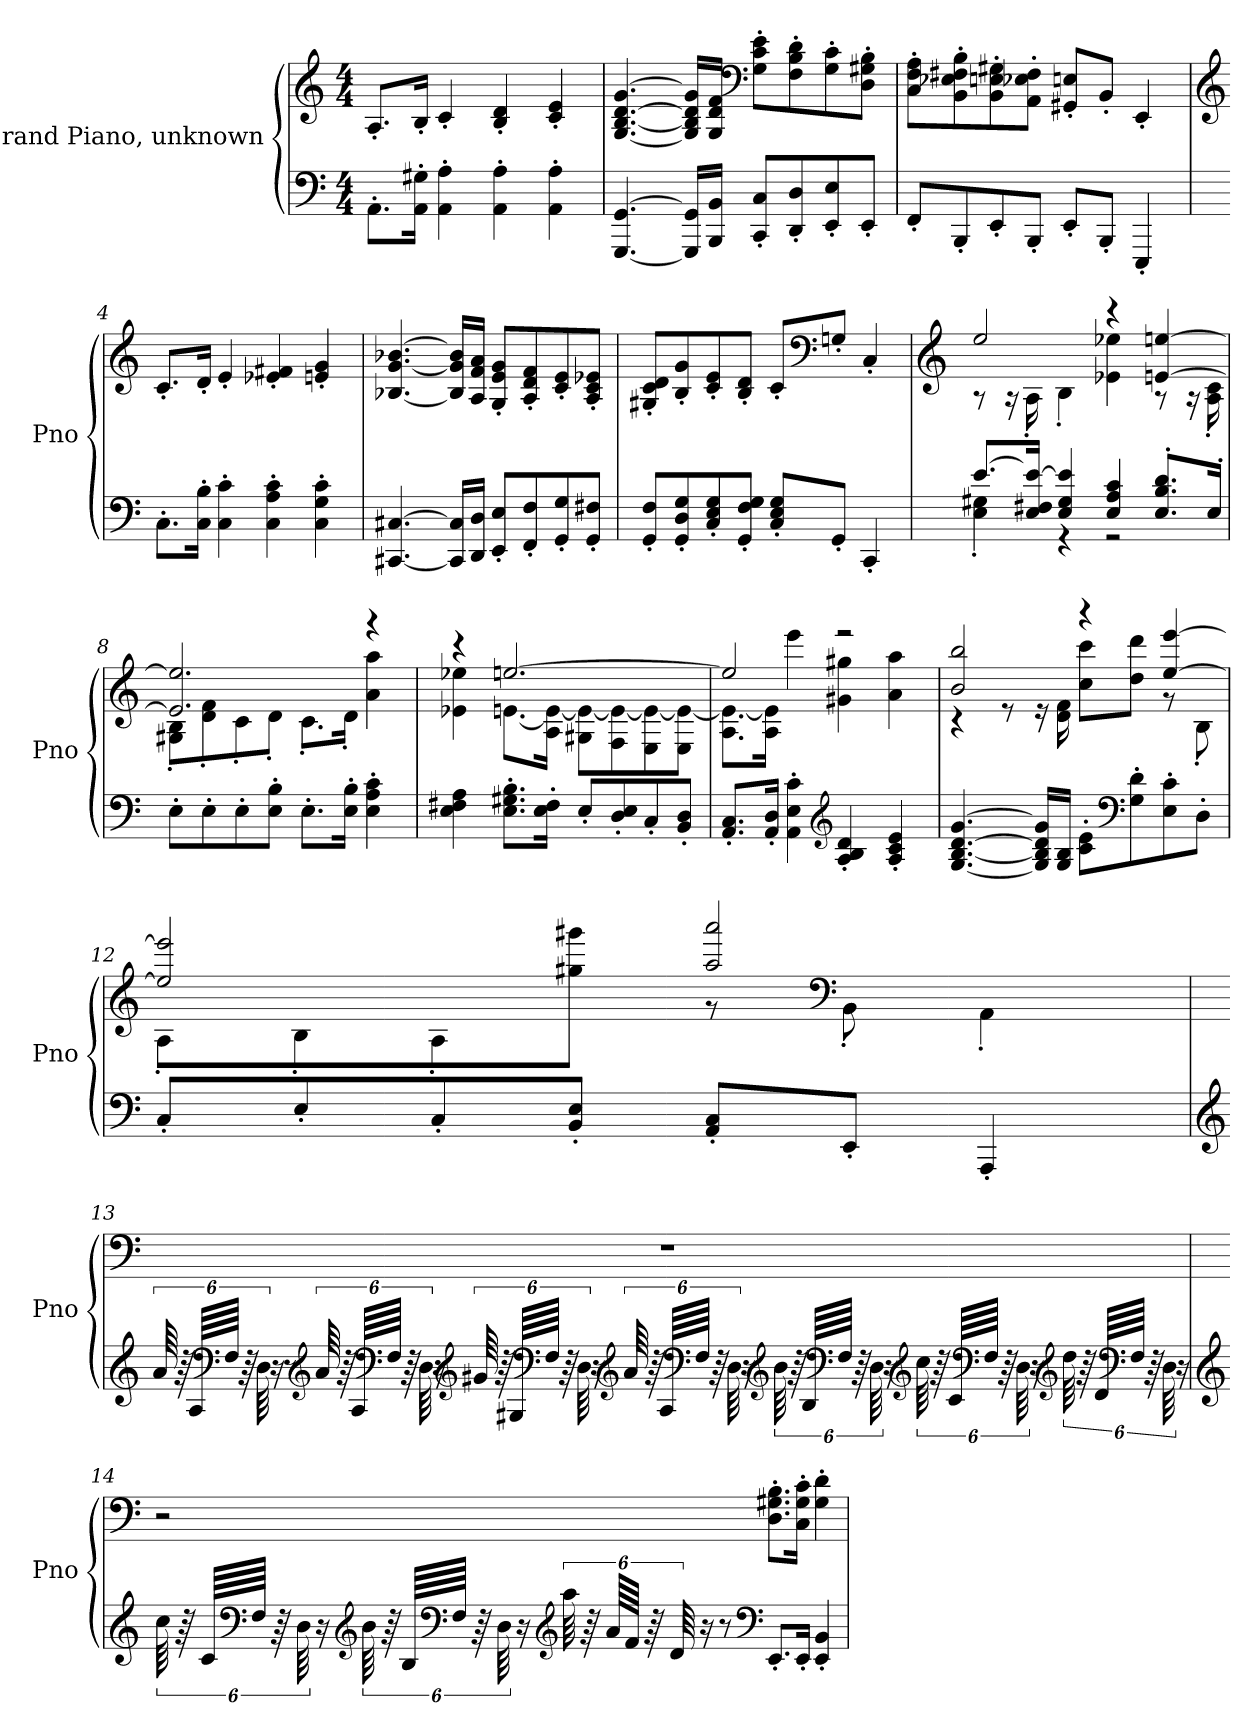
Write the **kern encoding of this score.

**kern	**kern
*part1	*part1
*staff2	*staff1
*I"Grand Piano, unknown	*
*I'Pno	*
*clefF4	*clefG2
*k[]	*k[]
*M4/4	*M4/4
*MM120	*MM120
=1	=1
8.AA'\L	8.A'/L
16AA\' 16G#X\'Jk	16B'/Jk
4AA\' 4A\'	4c'/
4AA\' 4A\'	4B/' 4d/'
4AA\' 4A\'	4c/' 4e/'
=2	=2
[4.GGG/ [4.GG/	[4.G/ [4.B/ [4.d/ [4.g/
16GGG/] 16GG/]LL	16G/] 16B/] 16d/] 16g/]LL
16BBB/ 16BB/JJ	16G/ 16d/ 16f/JJ
*	*clefF4
8CC/' 8C/'L	8G\' 8c\' 8e\'L
8DD/' 8D/'	8F\' 8B\' 8d\'
8EE/' 8E/'	8G\' 8c\'
8EE'/J	8D\' 8G#X\' 8B\'J
=3	=3
8FF'/L	8C\' 8F\' 8A\'L
8BBB'/	8BB\' 8E-X\' 8F#X\' 8B\'
8EE'/	8BB\' 8En\' 8G#X\'
8BBB'/J	8AA\' 8E-X\' 8F#\'J
8EE'/L	8GG#X/' 8En/'L
8BBB'/J	8BB'/J
4EEE'/	4EE'/
=4	=4
*	*clefG2
8.C'\L	8.c'/L
16C\' 16B\'Jk	16d'/Jk
4C\' 4c\'	4e'/
4C\' 4A\' 4c\'	4e-X/' 4f#X/'
4C\' 4G\' 4c\'	4en/' 4g/'
!!LO:LB:g=z
=5	=5
[4.CC#X/ [4.C#X/	[4.B-X/ [4.g/ [4.b-X/
16CC#/] 16C#/]LL	16B-/] 16g/] 16b-/]LL
16DD/ 16D/JJ	16A/ 16f/ 16a/JJ
8EE/' 8E/'L	8G/' 8e/' 8g/'L
8FF/' 8F/'	8A/' 8d/' 8f/'
8GG/' 8G/'	8c/' 8e/'
8GG/' 8F#X/'J	8A/' 8c/' 8e-X/'J
=6	=6
8GG/' 8F/'L	8G#X/' 8c/' 8d/'L
8GG/' 8D/' 8G/'	8B/' 8g/'
8C/' 8E/' 8G/'	8c/' 8e/'
8GG/' 8F/' 8G/'J	8B/' 8d/'J
8C/' 8E/' 8G/'L	8c'/L
*	*clefF4
8GG'/J	8Gn'/J
4CC'/	4C'/
=7	=7
*	*clefG2
*^	*^
[8.e/L	4E\' 4G#X\'	2ee/	8r
.	.	.	16r
16E/ 16F#X/ 16e/_Jk	.	.	16A'\
4E/ 4G#/ 4e/]	4r	.	4B'\
4E/ 4A/ 4c/	2r	4r	4e-X\ 4ee-X\
8.E/' 8.B/' 8.d/'L	.	[4en/ [4een/	8r
.	.	.	16r
16E'/Jk	.	.	16A\' 16c\'
*v	*v	*	*
=8	=8	=8
8E'\L	2.e/] 2.ee/]	8G#X\' 8B\'L
8E'\	.	8d\' 8f\'
8E'\	.	8c'\
8E\' 8B\'J	.	8d'\J
8.E'\L	.	8.c'\L
16E\' 16B\'Jk	.	16d'\Jk
4E\' 4A\' 4c\'	4r	4a\ 4aa\
!!LO:LB:g=z	!!
=9	=9	=9
4E\ 4F#X\ 4A\	4r	4e-X\ 4ee-X\
8.E\' 8.G#X\' 8.B\'L	[2.een/	[8.en\L
16E\' 16F#\'Jk	.	16A\ 16e\_Jk
8E'/L	.	8G#X\ 8e\_L
8D/' 8E/'	.	8F\ 8e\_
8C'/	.	8E\ 8e\_
8BB/' 8D/'J	.	8E\ 8e\_J
=10	=10	=10
8.AA/' 8.C/'L	2ee/]	8.A\ 8.e\_L
16AA/' 16D/'Jk	.	16A\ 16e\]Jk
4AA\' 4E\' 4c\'	.	4eee\
*clefG2	*	*
4A/' 4B/' 4d/'	2r	4g#X\ 4gg#X\
4A/' 4c/' 4e/'	.	4a\ 4aa\
=11	=11	=11
[4.G/ [4.B/ [4.d/ [4.g/	2b/ 2bb/	4r
.	.	8r
16G/] 16B/] 16d/] 16g/]LL	.	16r
16G/ 16B/JJ	.	16d\ 16f\
8c\' 8e\'L	4r	8cc\ 8ccc\L
*clefF4	*	*
8G\' 8d\'	.	8dd\ 8ddd\J
8E\' 8c\'	[4ee/ [4eee/	8r
8D'\J	.	8B'\
=12	=12	=12
8C'/L	2ee/] 2eee/]	8A'\L
8E'/	.	8B'\
8C'/	.	8A'\
8BB/' 8E/'J	.	8gg#X\ 8ggg#X\J
8AA/' 8C/'L	2aa/ 2aaa/	8r
*	*clefF4	*
8EE'/J	.	8BB'\
4AAA'/	.	4AA'\
*	*v	*v
!!LO:LB:g=z
=13	=13
*clefG2	*
96a/	1r
96r	.
96A/LLLL	.
*clefF4	*
96F/JJJJ	.
96r	.
96D\	.
16r	.
8r	.
*clefG2	*
96a/	.
96r	.
96A/LLLL	.
*clefF4	*
96F/JJJJ	.
96r	.
96D\	.
16r	.
*clefG2	*
96g#X/	.
96r	.
96G#X/LLLL	.
*clefF4	*
96F/JJJJ	.
96r	.
96D\	.
16r	.
*clefG2	*
96a/	.
96r	.
96A/LLLL	.
*clefF4	*
96F/JJJJ	.
96r	.
96D\	.
16r	.
*clefG2	*
96b\	.
96r	.
96B/LLLL	.
*clefF4	*
96F/JJJJ	.
96r	.
96D\	.
16r	.
*clefG2	*
96cc\	.
96r	.
96c/LLLL	.
*clefF4	*
96F/JJJJ	.
96r	.
96D\	.
16r	.
*clefG2	*
96dd\	.
96r	.
96d/LLLL	.
*clefF4	*
96F/JJJJ	.
96r	.
96D\	.
16r	.
!!LO:LB:g=z
=14	=14
*clefG2	*
96cc\	2r
96r	.
96c/LLLL	.
*clefF4	*
96F/JJJJ	.
96r	.
96D\	.
16r	.
*clefG2	*
96b\	.
96r	.
96B/LLLL	.
*clefF4	*
96F/JJJJ	.
96r	.
96D\	.
16r	.
*clefG2	*
96aa\	.
96r	.
96a/LLLL	.
96f/JJJJ	.
96r	.
96d/	.
16r	.
8r	.
*clefF4	*
8.EE'/L	8.D\' 8.G#X\' 8.B\'L
16EE'/Jk	16C\' 16G#\' 16c\'Jk
4EE/' 4BB/'	4G#\' 4d\'
=	=
*-	*-
